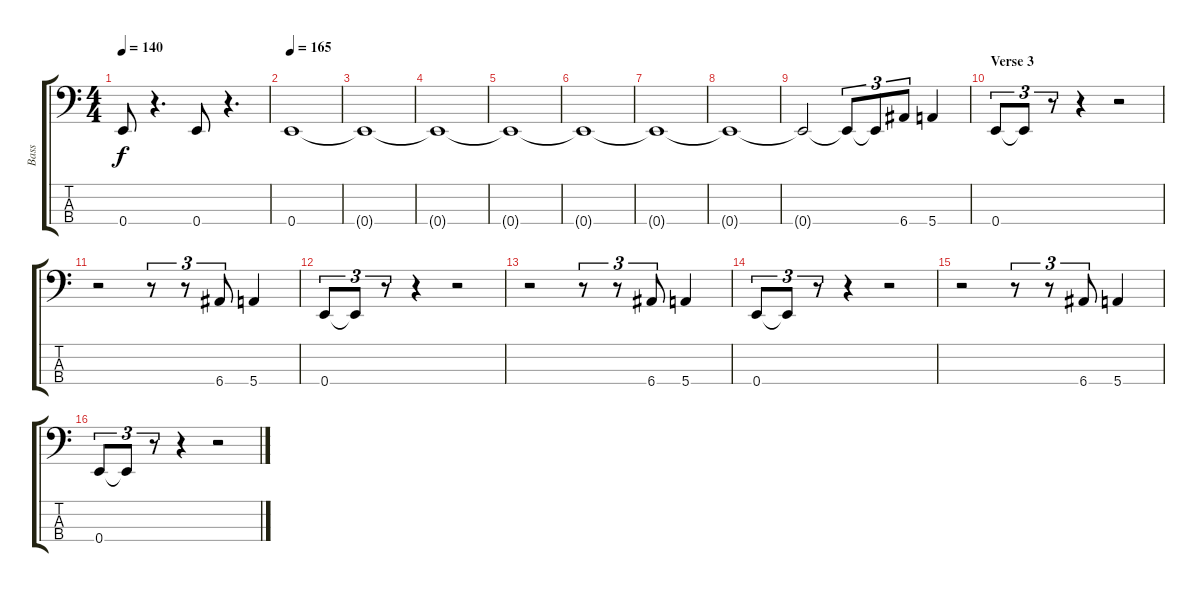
\track ("Bass" "Bass") {instrument electricbassfinger}
\staff {score tabs}
\tuning (G2 D2 A1 E1) {hide}
\ts (4 4)
\tempo 140
\clef f4
\ks c
0.4.8{dy f} r.4{d} 0.4.8 r.4{d} |
\tempo 165
0.4.1 |
0.4{t}.1 |
0.4{t}.1 |
0.4{t}.1 |
0.4{t}.1 |
0.4{t}.1 |
0.4{t}.1 |
0.4{t}.2 0.4{t}.8{tu (3 2)} 0.4{t}.8{tu (3 2)} 6.4.8{tu (3 2)} 5.4.4 |
\section ("" "Verse 3")
0.4.8{tu (3 2)} 0.4{t}.8{tu (3 2)} r.8{tu (3 2)} r.4 r.2 |
r.2 r.8{tu (3 2)} r.8{tu (3 2)} 6.4.8{tu (3 2)} 5.4.4 |
0.4.8{tu (3 2)} 0.4{t}.8{tu (3 2)} r.8{tu (3 2)} r.4 r.2 |
r.2 r.8{tu (3 2)} r.8{tu (3 2)} 6.4.8{tu (3 2)} 5.4.4 |
0.4.8{tu (3 2)} 0.4{t}.8{tu (3 2)} r.8{tu (3 2)} r.4 r.2 |
r.2 r.8{tu (3 2)} r.8{tu (3 2)} 6.4.8{tu (3 2)} 5.4.4 |
0.4.8{tu (3 2)} 0.4{t}.8{tu (3 2)} r.8{tu (3 2)} r.4 r.2
